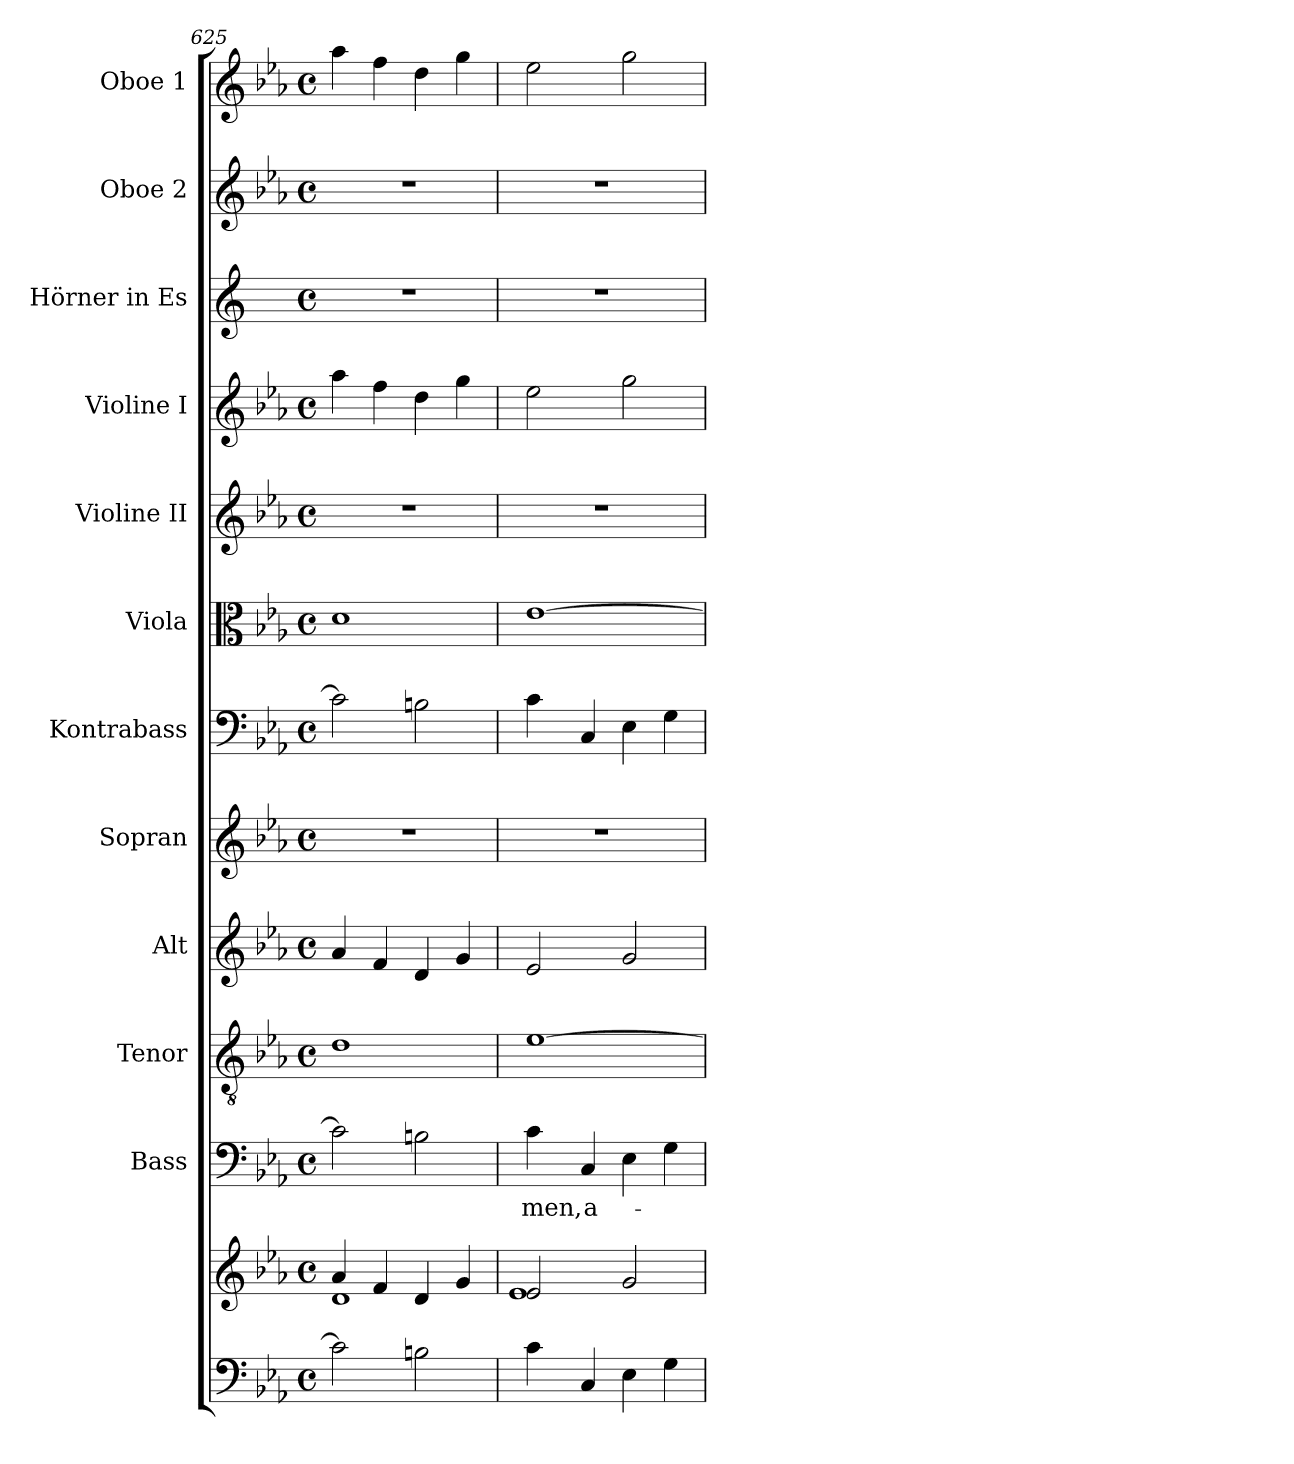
**kern	**kern	**kern	**text	**kern	**kern	**kern	**kern	**kern	**kern	**kern	**kern	**kern	**kern
*part12	*part12	*part11	*part11	*part10	*part9	*part8	*part7	*part6	*part5	*part4	*part3	*part2	*part1
*staff13	*staff12	*staff11	*staff11	*staff10	*staff9	*staff8	*staff7	*staff6	*staff5	*staff4	*staff3	*staff2	*staff1
*	*	*I"Bass	*	*I"Tenor	*I"Alt	*I"Sopran	*I"Kontrabass	*I"Viola	*I"Violine II	*I"Violine I	*I"Hörner in Es	*I"Oboe 2	*I"Oboe 1
*	*	*I'B.	*	*I'T.	*I'A.	*I'S.	*I'Kb.	*I'Vla.	*I'Vl. II	*I'Vl. I	*	*I'Ob. 2	*I'Ob. 1
*clefF4	*clefG2	*clefF4	*	*clefGv2	*clefG2	*clefG2	*clefF4	*clefC3	*clefG2	*clefG2	*clefG2	*clefG2	*clefG2
*	*	*	*	*	*	*	*ITrd7c12	*	*	*	*ITrd5c9	*	*
*k[b-e-a-]	*k[b-e-a-]	*k[b-e-a-]	*	*k[b-e-a-]	*k[b-e-a-]	*k[b-e-a-]	*k[b-e-a-]	*k[b-e-a-]	*k[b-e-a-]	*k[b-e-a-]	*k[b-e-a-]	*k[b-e-a-]	*k[b-e-a-]
*E-:	*E-:	*E-:	*	*E-:	*E-:	*E-:	*E-:	*E-:	*E-:	*E-:	*E-:	*E-:	*E-:
*M4/4	*M4/4	*M4/4	*	*M4/4	*M4/4	*M4/4	*M4/4	*M4/4	*M4/4	*M4/4	*M4/4	*M4/4	*M4/4
*met(c)	*met(c)	*met(c)	*	*met(c)	*met(c)	*met(c)	*met(c)	*met(c)	*met(c)	*met(c)	*met(c)	*met(c)	*met(c)
=625	=625	=625	=625	=625	=625	=625	=625	=625	=625	=625	=625	=625	=625
*	*^	*	*	*	*	*	*	*	*	*	*	*	*
2c\]	4a-/	1d	2c\]	.	1d	4a-/	1r	2C\]	1d	1r	4aa-\	1r	1r	4aa-\
.	4f/	.	.	.	.	4f/	.	.	.	.	4ff\	.	.	4ff\
2Bn\	4d/	.	2Bn\	.	.	4d/	.	2BBn\	.	.	4dd\	.	.	4dd\
.	4g/	.	.	.	.	4g/	.	.	.	.	4gg\	.	.	4gg\
=626	=626	=626	=626	=626	=626	=626	=626	=626	=626	=626	=626	=626	=626	=626
!	!	!	!	!LO:LY:b	!	!	!	!	!	!	!	!	!	!
4c\	2e-/	1e-	4c\	-men,	[1e-	2e-/	1r	4C\	[1e-	1r	2ee-\	1r	1r	2ee-\
!	!	!	!	!LO:LY:b	!	!	!	!	!	!	!	!	!	!
4C/	.	.	4C/	a-	.	.	.	4CC/	.	.	.	.	.	.
4E-\	2g/	.	4E-\	.	.	2g/	.	4EE-\	.	.	2gg\	.	.	2gg\
4G\	.	.	4G\	.	.	.	.	4GG\	.	.	.	.	.	.
*	*v	*v	*	*	*	*	*	*	*	*	*	*	*	*
=	=	=	=	=	=	=	=	=	=	=	=	=	=
*-	*-	*-	*-	*-	*-	*-	*-	*-	*-	*-	*-	*-	*-
